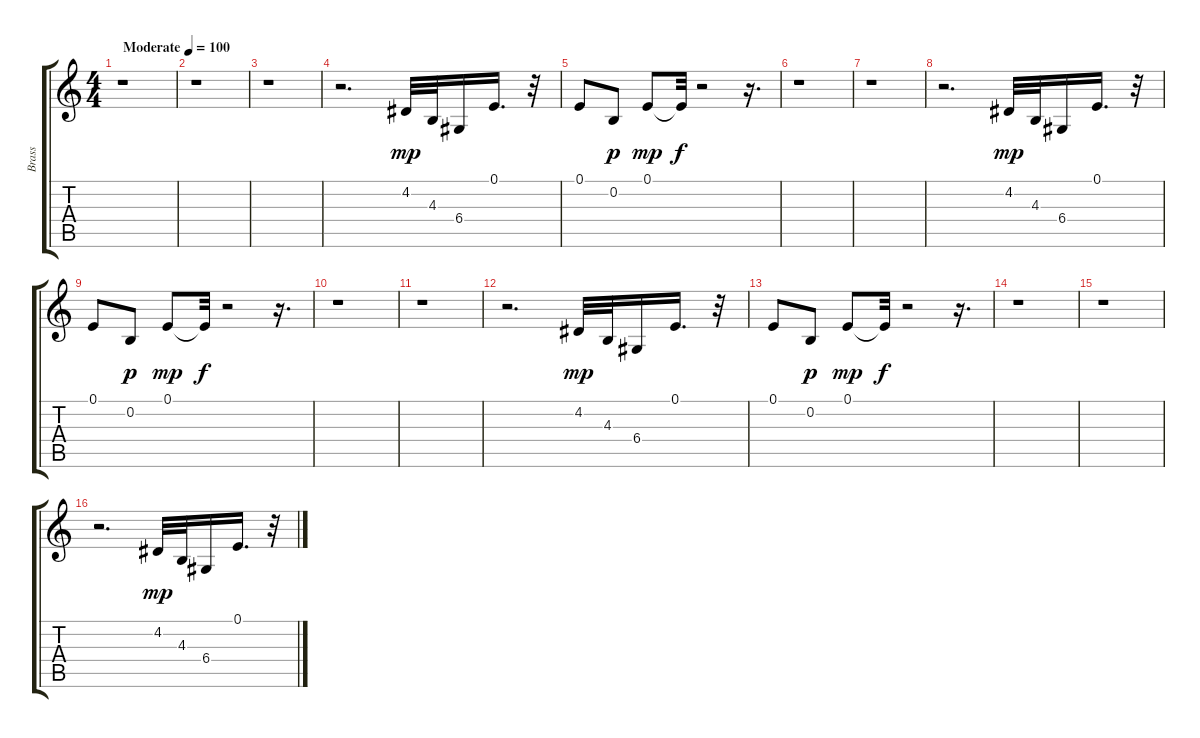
\track ("Brass" "Brass") {instrument brasssection}
\staff {score tabs}
\tuning (E4 B3 G3 D3 A2 E2) {hide}
\ts (4 4)
\tempo (100 "Moderate")
\clef g2
\ks c
r.1{dy mp instrument brasssection} |
r.1 |
r.1 |
r.2{d} 4.2.32{volume 12 balance 2 instrument brasssection} 4.3.32 6.4.16 0.1.16{d} r.32 |
0.1.8 0.2.8{dy p} 0.1.8{dy mp} 0.1{t}.32{dy f} r.2 r.16{d} |
r.1 |
r.1 |
r.2{d} 4.2.32{dy mp} 4.3.32 6.4.16 0.1.16{d} r.32 |
0.1.8 0.2.8{dy p} 0.1.8{dy mp} 0.1{t}.32{dy f} r.2 r.16{d} |
r.1 |
r.1 |
r.2{d} 4.2.32{dy mp} 4.3.32 6.4.16 0.1.16{d} r.32 |
0.1.8 0.2.8{dy p} 0.1.8{dy mp} 0.1{t}.32{dy f} r.2 r.16{d} |
r.1 |
r.1 |
r.2{d} 4.2.32{dy mp} 4.3.32 6.4.16 0.1.16{d} r.32
